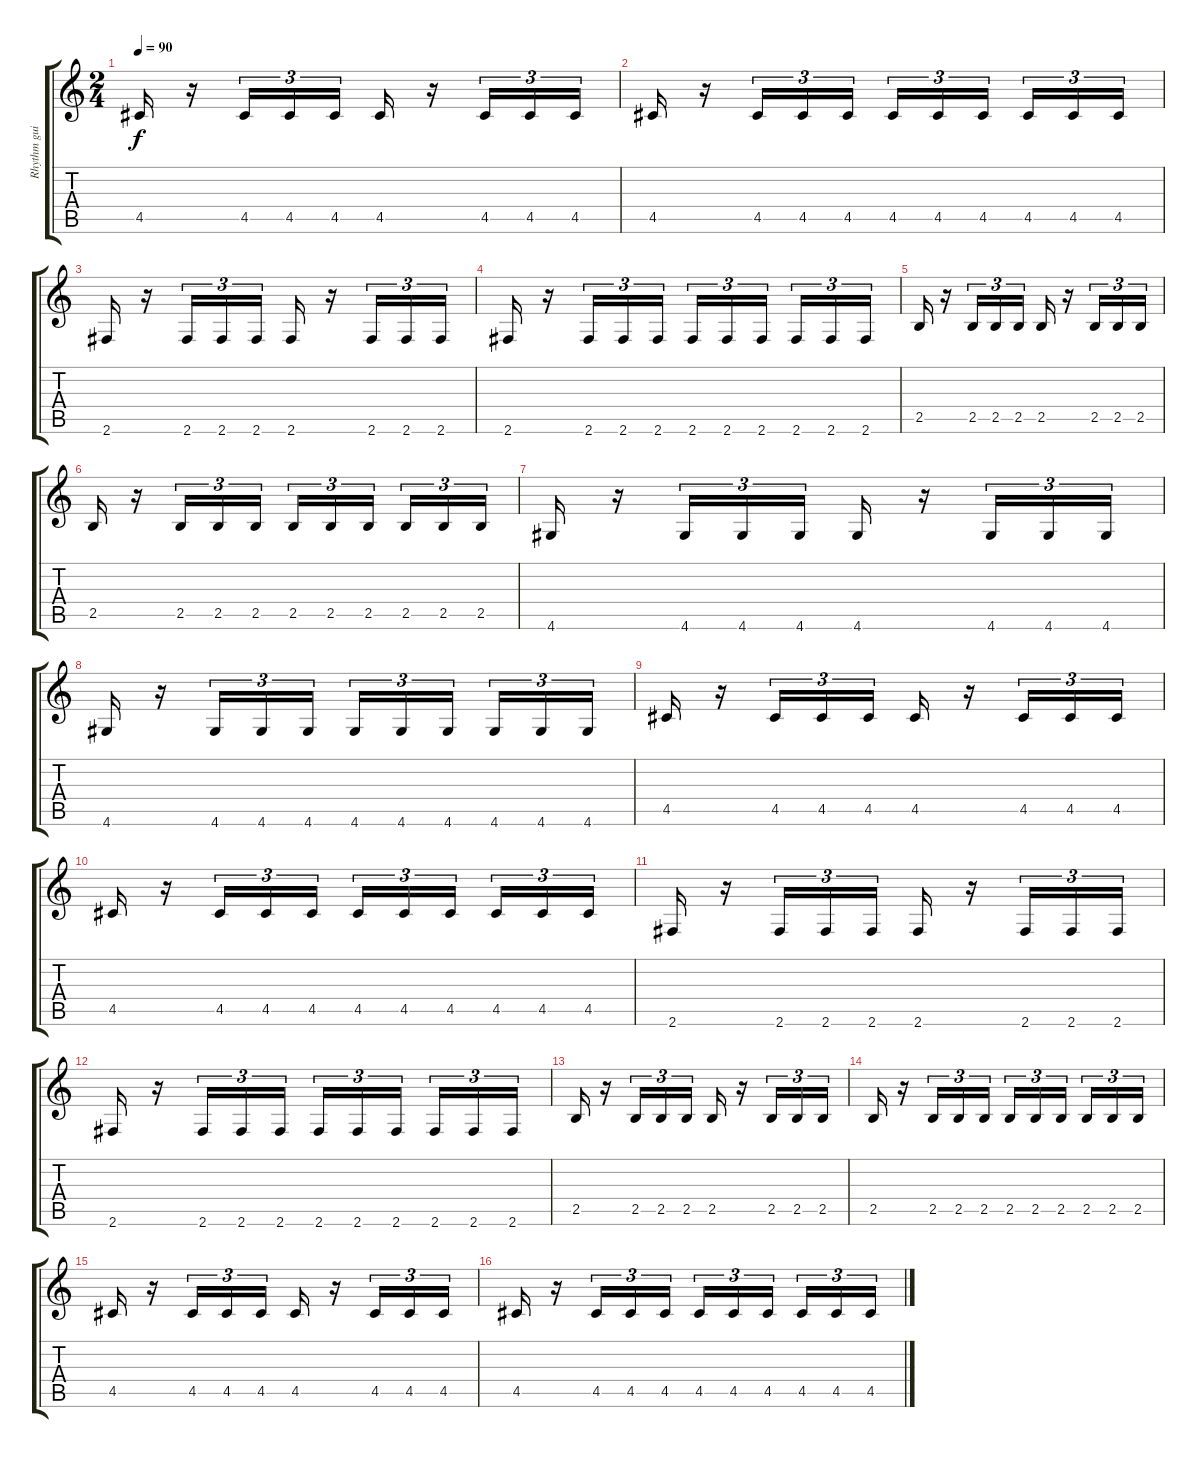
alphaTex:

\track ("Rhythm guitar + addition lead" "Rhythm gui") {instrument overdrivenguitar}
\staff {score tabs}
\tuning (E4 B3 G3 D3 A2 E2) {hide}
\ts (2 4)
\tempo 90
\clef g2
\ks c
4.5.16{dy f} r.16 4.5.16{tu (3 2)} 4.5.16{tu (3 2)} 4.5.16{tu (3 2)} 4.5.16 r.16 4.5.16{tu (3 2)} 4.5.16{tu (3 2)} 4.5.16{tu (3 2)} |
4.5.16 r.16 4.5.16{tu (3 2)} 4.5.16{tu (3 2)} 4.5.16{tu (3 2)} 4.5.16{tu (3 2)} 4.5.16{tu (3 2)} 4.5.16{tu (3 2)} 4.5.16{tu (3 2)} 4.5.16{tu (3 2)} 4.5.16{tu (3 2)} |
2.6.16 r.16 2.6.16{tu (3 2)} 2.6.16{tu (3 2)} 2.6.16{tu (3 2)} 2.6.16 r.16 2.6.16{tu (3 2)} 2.6.16{tu (3 2)} 2.6.16{tu (3 2)} |
2.6.16 r.16 2.6.16{tu (3 2)} 2.6.16{tu (3 2)} 2.6.16{tu (3 2)} 2.6.16{tu (3 2)} 2.6.16{tu (3 2)} 2.6.16{tu (3 2)} 2.6.16{tu (3 2)} 2.6.16{tu (3 2)} 2.6.16{tu (3 2)} |
2.5.16 r.16 2.5.16{tu (3 2)} 2.5.16{tu (3 2)} 2.5.16{tu (3 2)} 2.5.16 r.16 2.5.16{tu (3 2)} 2.5.16{tu (3 2)} 2.5.16{tu (3 2)} |
2.5.16 r.16 2.5.16{tu (3 2)} 2.5.16{tu (3 2)} 2.5.16{tu (3 2)} 2.5.16{tu (3 2)} 2.5.16{tu (3 2)} 2.5.16{tu (3 2)} 2.5.16{tu (3 2)} 2.5.16{tu (3 2)} 2.5.16{tu (3 2)} |
4.6.16 r.16 4.6.16{tu (3 2)} 4.6.16{tu (3 2)} 4.6.16{tu (3 2)} 4.6.16 r.16 4.6.16{tu (3 2)} 4.6.16{tu (3 2)} 4.6.16{tu (3 2)} |
4.6.16 r.16 4.6.16{tu (3 2)} 4.6.16{tu (3 2)} 4.6.16{tu (3 2)} 4.6.16{tu (3 2)} 4.6.16{tu (3 2)} 4.6.16{tu (3 2)} 4.6.16{tu (3 2)} 4.6.16{tu (3 2)} 4.6.16{tu (3 2)} |
4.5.16 r.16 4.5.16{tu (3 2)} 4.5.16{tu (3 2)} 4.5.16{tu (3 2)} 4.5.16 r.16 4.5.16{tu (3 2)} 4.5.16{tu (3 2)} 4.5.16{tu (3 2)} |
4.5.16 r.16 4.5.16{tu (3 2)} 4.5.16{tu (3 2)} 4.5.16{tu (3 2)} 4.5.16{tu (3 2)} 4.5.16{tu (3 2)} 4.5.16{tu (3 2)} 4.5.16{tu (3 2)} 4.5.16{tu (3 2)} 4.5.16{tu (3 2)} |
2.6.16 r.16 2.6.16{tu (3 2)} 2.6.16{tu (3 2)} 2.6.16{tu (3 2)} 2.6.16 r.16 2.6.16{tu (3 2)} 2.6.16{tu (3 2)} 2.6.16{tu (3 2)} |
2.6.16 r.16 2.6.16{tu (3 2)} 2.6.16{tu (3 2)} 2.6.16{tu (3 2)} 2.6.16{tu (3 2)} 2.6.16{tu (3 2)} 2.6.16{tu (3 2)} 2.6.16{tu (3 2)} 2.6.16{tu (3 2)} 2.6.16{tu (3 2)} |
2.5.16 r.16 2.5.16{tu (3 2)} 2.5.16{tu (3 2)} 2.5.16{tu (3 2)} 2.5.16 r.16 2.5.16{tu (3 2)} 2.5.16{tu (3 2)} 2.5.16{tu (3 2)} |
2.5.16 r.16 2.5.16{tu (3 2)} 2.5.16{tu (3 2)} 2.5.16{tu (3 2)} 2.5.16{tu (3 2)} 2.5.16{tu (3 2)} 2.5.16{tu (3 2)} 2.5.16{tu (3 2)} 2.5.16{tu (3 2)} 2.5.16{tu (3 2)} |
4.5.16 r.16 4.5.16{tu (3 2)} 4.5.16{tu (3 2)} 4.5.16{tu (3 2)} 4.5.16 r.16 4.5.16{tu (3 2)} 4.5.16{tu (3 2)} 4.5.16{tu (3 2)} |
4.5.16 r.16 4.5.16{tu (3 2)} 4.5.16{tu (3 2)} 4.5.16{tu (3 2)} 4.5.16{tu (3 2)} 4.5.16{tu (3 2)} 4.5.16{tu (3 2)} 4.5.16{tu (3 2)} 4.5.16{tu (3 2)} 4.5.16{tu (3 2)}
